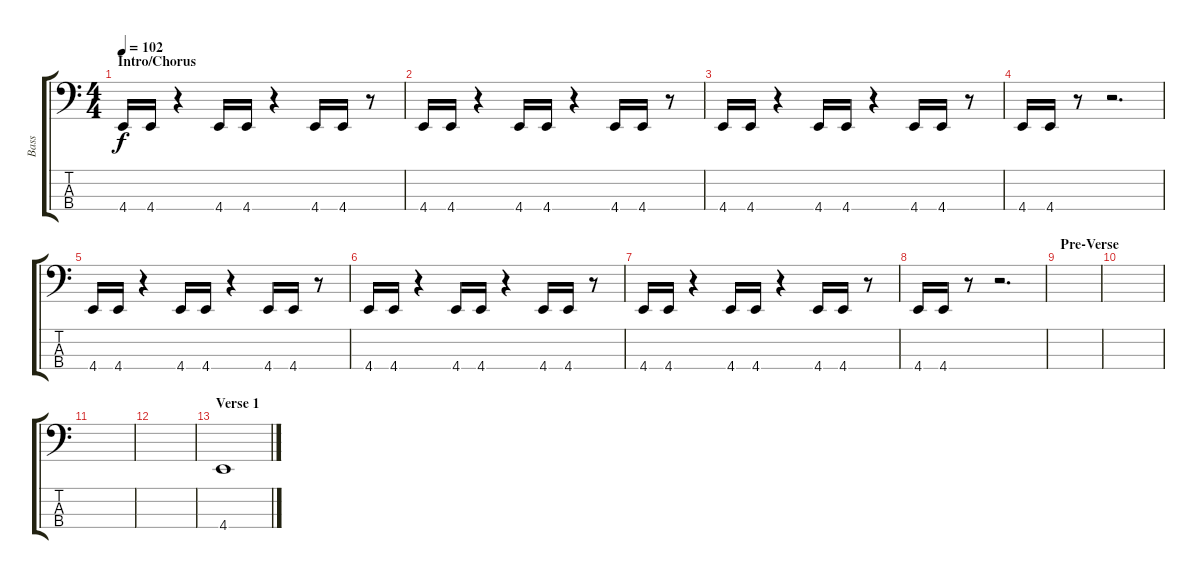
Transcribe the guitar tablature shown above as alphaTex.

\track ("Bass" "Bass") {instrument electricbasspick}
\staff {score tabs}
\tuning (G2 D2 A1 C1) {hide}
\ts (4 4)
\section ("" "Intro/Chorus")
\tempo 102
\clef f4
\ks c
4.4.16{dy f instrument electricbasspick} 4.4.16 r.4 4.4.16 4.4.16 r.4 4.4.16 4.4.16 r.8 |
4.4.16 4.4.16 r.4 4.4.16 4.4.16 r.4 4.4.16 4.4.16 r.8 |
4.4.16 4.4.16 r.4 4.4.16 4.4.16 r.4 4.4.16 4.4.16 r.8 |
4.4.16 4.4.16 r.8 r.2{d} |
4.4.16 4.4.16 r.4 4.4.16 4.4.16 r.4 4.4.16 4.4.16 r.8 |
4.4.16 4.4.16 r.4 4.4.16 4.4.16 r.4 4.4.16 4.4.16 r.8 |
4.4.16 4.4.16 r.4 4.4.16 4.4.16 r.4 4.4.16 4.4.16 r.8 |
4.4.16 4.4.16 r.8 r.2{d} |
\section ("" "Pre-Verse ")
|
|
|
|
\section ("" "Verse 1")
4.4.1
